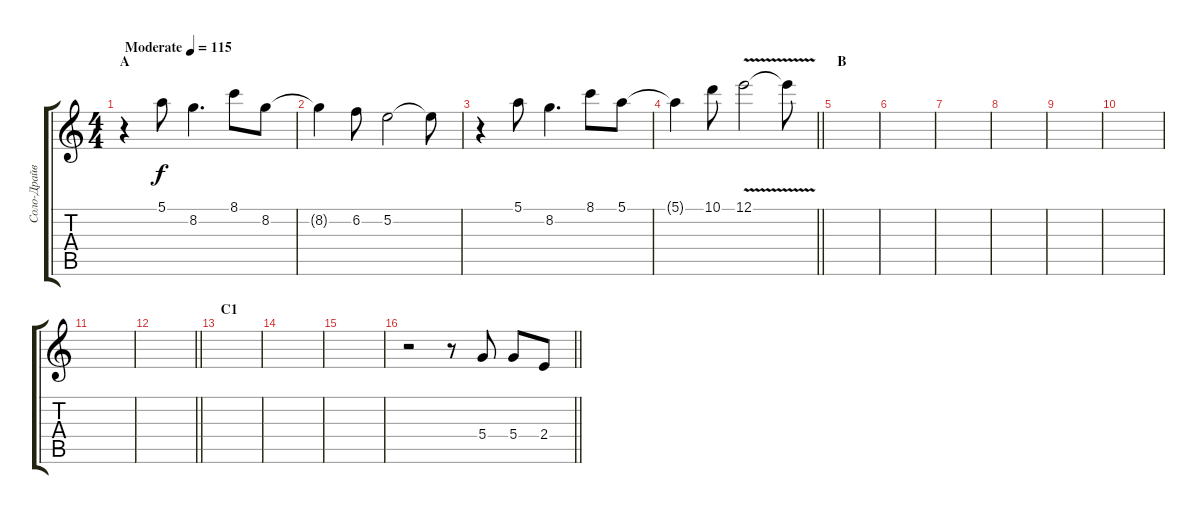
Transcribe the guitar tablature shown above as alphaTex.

\track ("Соло-Драйв" "Соло-Драйв") {instrument overdrivenguitar}
\staff {score tabs}
\tuning (E4 B3 G3 D3 A2 E2) {hide}
\ts (4 4)
\section ("" "A")
\tempo (115 "Moderate")
\clef g2
\ks c
r.4{dy f instrument overdrivenguitar} 5.1.8 8.2.4{d} 8.1.8 8.2.8 |
8.2{t}.4 6.2.8 5.2.2 5.2{t}.8 |
r.4 5.1.8 8.2.4{d} 8.1.8 5.1.8 |
\barLineRight lightlight
5.1{t}.4 10.1.8 12.1{v}.2 12.1{t}.8 |
\section ("" "B")
|
|
|
|
|
|
|
\barLineRight lightlight
|
\section ("" "C1")
|
|
|
\barLineRight lightlight
r.2 r.8 5.4.8 5.4.8 2.4.8
